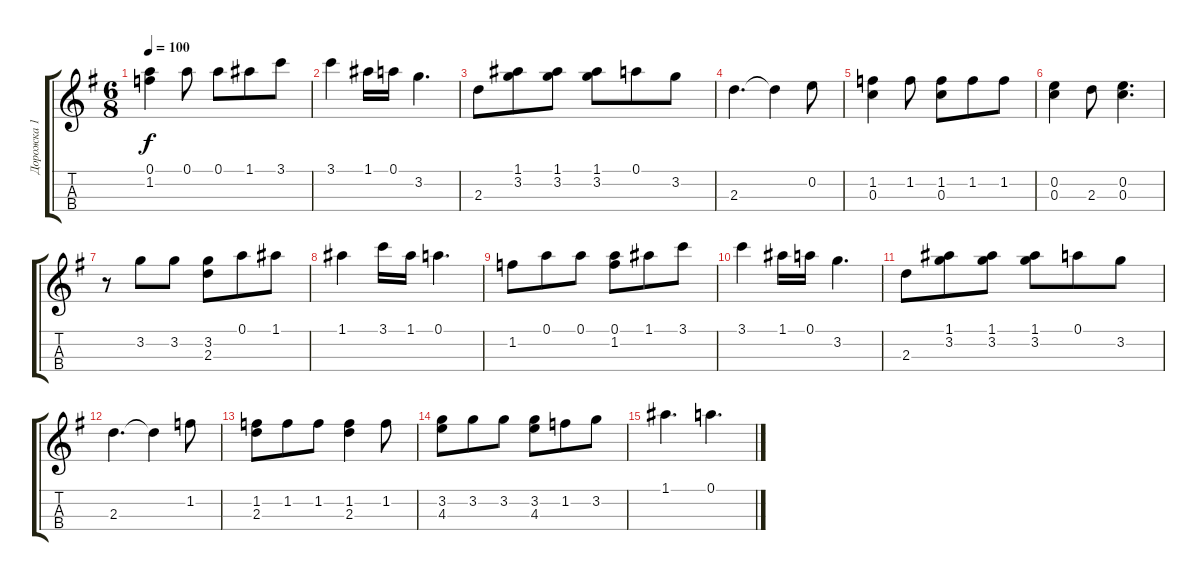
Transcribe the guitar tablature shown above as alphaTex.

\track ("Дорожка 1" "Дорожка 1") {instrument acousticguitarsteel}
\staff {score tabs}
\tuning (A4 E4 C4 G3) {hide}
\ts (6 8)
\tempo 100
\clef g2
\ks eminor
(0.1 1.2).4{dy f} 0.1.8 0.1.8 1.1.8 3.1.8 |
3.1.4 1.1.16 0.1.16 3.2.4{d} |
2.3.8 (1.1 3.2).8 (1.1 3.2).8 (1.1 3.2).8 0.1.8 3.2.8 |
2.3.4{d} 2.3{t}.4 0.2.8 |
(1.2 0.3).4 1.2.8 (1.2 0.3).8 1.2.8 1.2.8 |
(0.2 0.3).4 2.3.8 (0.2 0.3).4{d} |
r.8 3.2.8 3.2.8 (3.2 2.3).8 0.1.8 1.1.8 |
1.1.4 3.1.16 1.1.16 0.1.4{d} |
1.2.8 0.1.8 0.1.8 (0.1 1.2).8 1.1.8 3.1.8 |
3.1.4 1.1.16 0.1.16 3.2.4{d} |
2.3.8 (1.1 3.2).8 (1.1 3.2).8 (1.1 3.2).8 0.1.8 3.2.8 |
2.3.4{d} 2.3{t}.4 1.2.8 |
(1.2 2.3).8 1.2.8 1.2.8 (1.2 2.3).4 1.2.8 |
(3.2 4.3).8 3.2.8 3.2.8 (3.2 4.3).8 1.2.8 3.2.8 |
1.1.4{d} 0.1.4{d}
